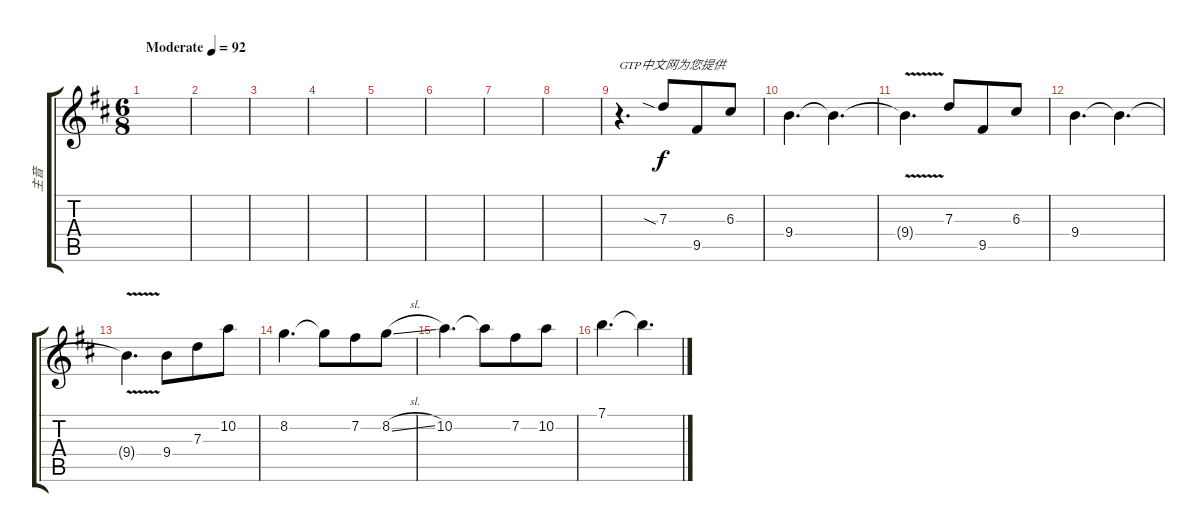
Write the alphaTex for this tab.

\track ("主音" "主音") {instrument distortionguitar}
\staff {score tabs}
\tuning (E4 B3 G3 D3 A2 E2) {hide}
\ts (6 8)
\tempo (92 "Moderate")
\clef g2
\ks d
|
|
|
|
|
|
|
|
r.4{d txt "GTP中文网为您提供"} 7.3{sia}.8 9.5.8 6.3.8 |
9.4.4{d} 9.4{t}.4{d} |
9.4{v t}.4{d} 7.3.8 9.5.8 6.3.8 |
9.4.4{d} 9.4{t}.4{d} |
9.4{v t}.4{d} 9.4.8 7.3.8 10.2.8 |
8.2.4{d} 8.2{t}.8 7.2.8 8.2{sl}.8 |
10.2.4{d} 10.2{t}.8 7.2.8 10.2.8 |
7.1.4{d} 7.1{t}.4{d}
